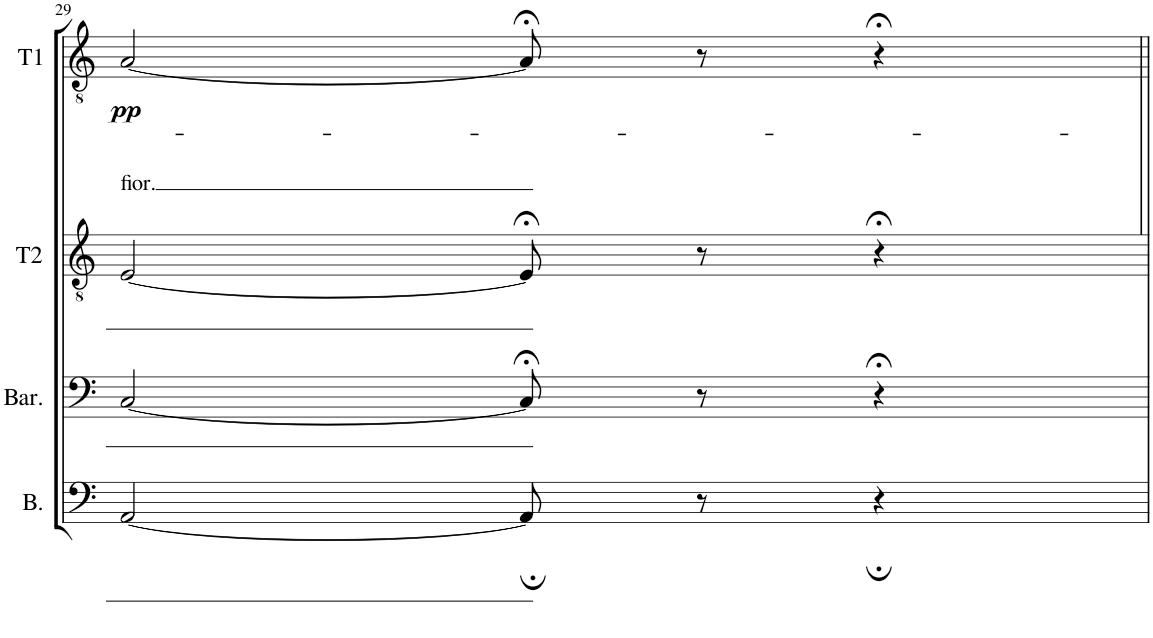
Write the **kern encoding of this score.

**kern	**kern	**kern	**kern	**text	**text	**text	**dynam
*part4	*part3	*part2	*part1	*part1	*part1	*part1	*part1
*staff4	*staff3	*staff2	*staff1	*staff1	*staff1	*staff1	*staff1
*I"Basso	*I"Baritono	*I"Tenore II	*I"Tenore I	*	*	*	*
*I'B.	*I'Bar.	*I'T2	*I'T1	*	*	*	*
!!LO:PB:g=z
*clefF4	*clefF4	*clefGv2	*clefGv2	*	*	*	*
*k[]	*k[]	*k[]	*k[]	*	*	*	*
*M4/4	*M4/4	*M4/4	*M4/4	*	*	*	*
=29	=29	=29	=29	=29	=29	=29	=29
!	!	!	!	!	!	!LO:LY:b	!LO:DY:b
[2AA/	[2C/	[2E/	[2A/	.	.	fior.	pp
8AA;/]	8C;</]	8E;</]	8A;</]	.	.	.	.
8r	8r	8r	8r	.	.	.	.
4r;	4r;<	4r;<	4r;<	.	.	.	.
=||	=||	=||	=||	=||	=||	=||	=||
*-	*-	*-	*-	*-	*-	*-	*-
